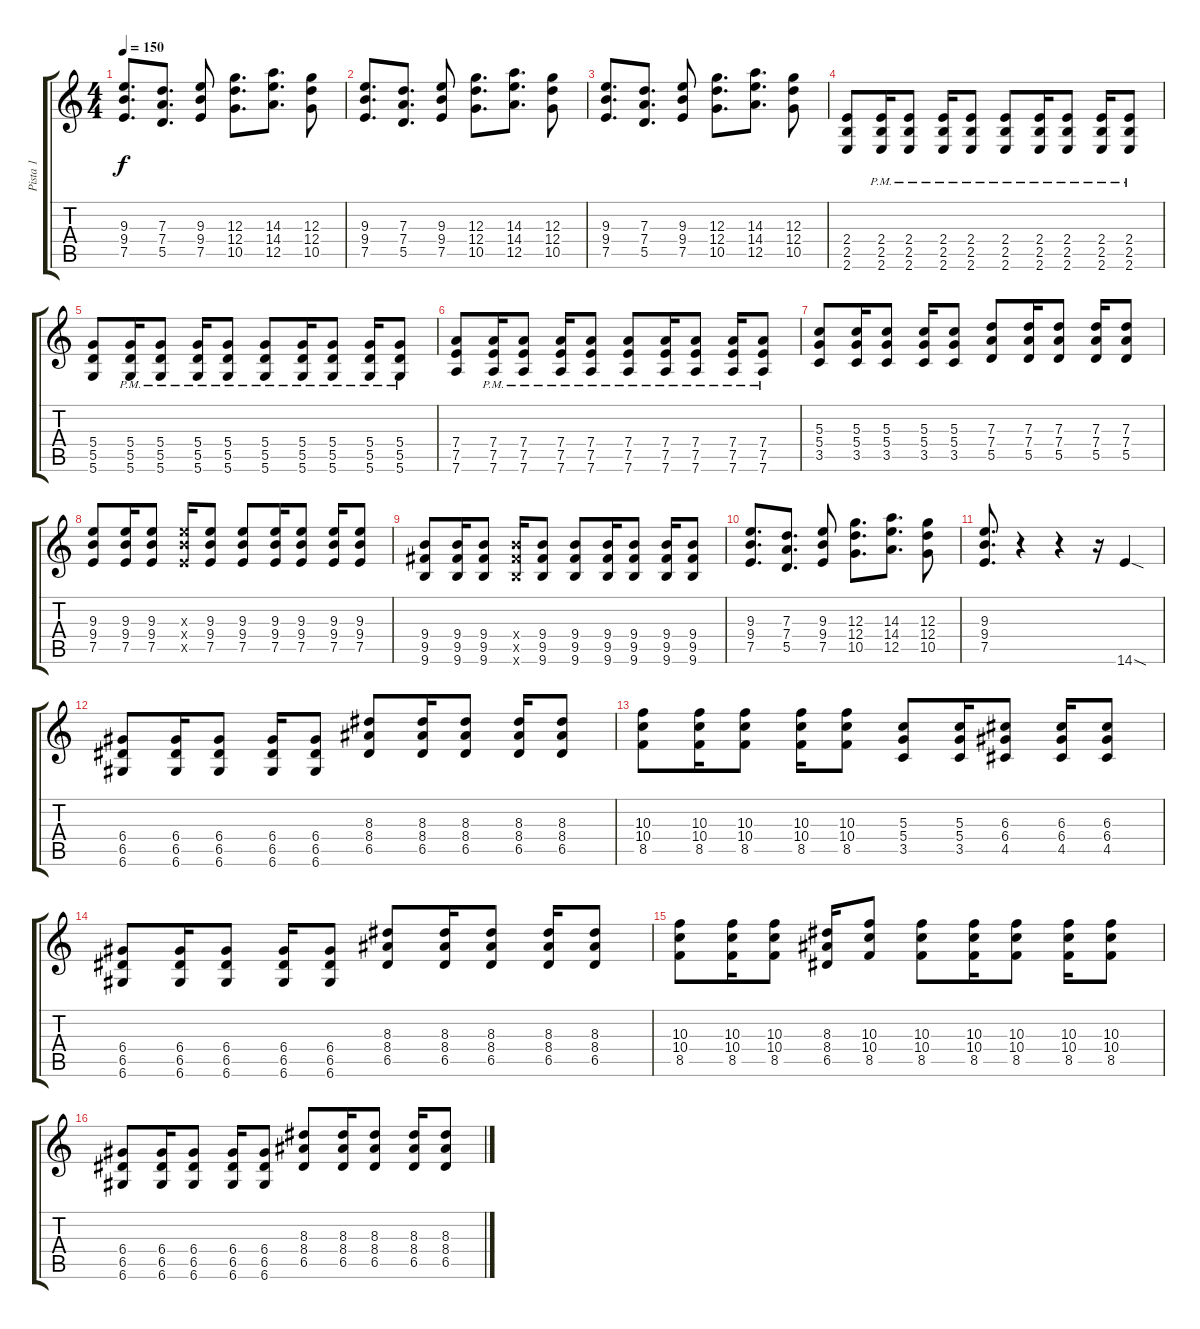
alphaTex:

\track ("Pista 1" "Pista 1") {instrument distortionguitar}
\staff {score tabs}
\tuning (E4 B3 G3 D3 A2 D2) {hide}
\ts (4 4)
\tempo 150
\clef g2
\ks c
(9.3 9.4 7.5).8{d dy f} (7.3 7.4 5.5).8{d} (9.3 9.4 7.5).8 (12.3 12.4 10.5).8{d} (14.3 14.4 12.5).8{d} (12.3 12.4 10.5).8 |
(9.3 9.4 7.5).8{d} (7.3 7.4 5.5).8{d} (9.3 9.4 7.5).8 (12.3 12.4 10.5).8{d} (14.3 14.4 12.5).8{d} (12.3 12.4 10.5).8 |
(9.3 9.4 7.5).8{d} (7.3 7.4 5.5).8{d} (9.3 9.4 7.5).8 (12.3 12.4 10.5).8{d} (14.3 14.4 12.5).8{d} (12.3 12.4 10.5).8 |
(2.4 2.5 2.6).8 (2.4{pm} 2.5{pm} 2.6{pm}).16 (2.4{pm} 2.5{pm} 2.6{pm}).8 (2.4{pm} 2.5 2.6{pm}).16 (2.4{pm} 2.5{pm} 2.6{pm}).8 (2.4{pm} 2.5{pm} 2.6{pm}).8 (2.4{pm} 2.5{pm} 2.6{pm}).16 (2.4{pm} 2.5{pm} 2.6{pm}).8 (2.4{pm} 2.5 2.6{pm}).16 (2.4{pm} 2.5{pm} 2.6{pm}).8 |
(5.4 5.5 5.6).8 (5.4{pm} 5.5{pm} 5.6{pm}).16 (5.4{pm} 5.5{pm} 5.6{pm}).8 (5.4{pm} 5.5{pm} 5.6{pm}).16 (5.4{pm} 5.5{pm} 5.6{pm}).8 (5.4{pm} 5.5{pm} 5.6{pm}).8 (5.4{pm} 5.5{pm} 5.6{pm}).16 (5.4{pm} 5.5{pm} 5.6{pm}).8 (5.4{pm} 5.5{pm} 5.6{pm}).16 (5.4{pm} 5.5{pm} 5.6{pm}).8 |
(7.4 7.5 7.6).8 (7.4{pm} 7.5{pm} 7.6{pm}).16 (7.4{pm} 7.5{pm} 7.6{pm}).8 (7.4{pm} 7.5{pm} 7.6{pm}).16 (7.4{pm} 7.5{pm} 7.6{pm}).8 (7.4{pm} 7.5{pm} 7.6{pm}).8 (7.4{pm} 7.5{pm} 7.6{pm}).16 (7.4{pm} 7.5{pm} 7.6{pm}).8 (7.4{pm} 7.5{pm} 7.6{pm}).16 (7.4{pm} 7.5{pm} 7.6{pm}).8 |
(5.3 5.4 3.5).8 (5.3 5.4 3.5).16 (5.3 5.4 3.5).8 (5.3 5.4 3.5).16 (5.3 5.4 3.5).8 (7.3 7.4 5.5).8 (7.3 7.4 5.5).16 (7.3 7.4 5.5).8 (7.3 7.4 5.5).16 (7.3 7.4 5.5).8 |
(9.3 9.4 7.5).8 (9.3 9.4 7.5).16 (9.3 9.4 7.5).8 (9.3{x} 9.4{x} 7.5{x}).16 (9.3 9.4 7.5).8 (9.3 9.4 7.5).8 (9.3 9.4 7.5).16 (9.3 9.4 7.5).8 (9.3 9.4 7.5).16 (9.3 9.4 7.5).8 |
(9.4 9.5 9.6).8 (9.4 9.5 9.6).16 (9.4 9.5 9.6).8 (9.4{x} 9.5{x} 9.6{x}).16 (9.4 9.5 9.6).8 (9.4 9.5 9.6).8 (9.4 9.5 9.6).16 (9.4 9.5 9.6).8 (9.4 9.5 9.6).16 (9.4 9.5 9.6).8 |
(9.3 9.4 7.5).8{d} (7.3 7.4 5.5).8{d} (9.3 9.4 7.5).8 (12.3 12.4 10.5).8{d} (14.3 14.4 12.5).8{d} (12.3 12.4 10.5).8 |
(9.3 9.4 7.5).8{d} r.4 r.4 r.16 14.6{sod}.4 |
(6.4 6.5 6.6).8 (6.4 6.5 6.6).16 (6.4 6.5 6.6).8 (6.4 6.5 6.6).16 (6.4 6.5 6.6).8 (8.3 8.4 6.5).8 (8.3 8.4 6.5).16 (8.3 8.4 6.5).8 (8.3 8.4 6.5).16 (8.3 8.4 6.5).8 |
(10.3 10.4 8.5).8 (10.3 10.4 8.5).16 (10.3 10.4 8.5).8 (10.3 10.4 8.5).16 (10.3 10.4 8.5).8 (5.3 5.4 3.5).8 (5.3 5.4 3.5).16 (6.3 6.4 4.5).8 (6.3 6.4 4.5).16 (6.3 6.4 4.5).8 |
(6.4 6.5 6.6).8 (6.4 6.5 6.6).16 (6.4 6.5 6.6).8 (6.4 6.5 6.6).16 (6.4 6.5 6.6).8 (8.3 8.4 6.5).8 (8.3 8.4 6.5).16 (8.3 8.4 6.5).8 (8.3 8.4 6.5).16 (8.3 8.4 6.5).8 |
(10.3 10.4 8.5).8 (10.3 10.4 8.5).16 (10.3 10.4 8.5).8 (8.3 8.4 6.5).16 (10.3 10.4 8.5).8 (10.3 10.4 8.5).8 (10.3 10.4 8.5).16 (10.3 10.4 8.5).8 (10.3 10.4 8.5).16 (10.3 10.4 8.5).8 |
(6.4 6.5 6.6).8 (6.4 6.5 6.6).16 (6.4 6.5 6.6).8 (6.4 6.5 6.6).16 (6.4 6.5 6.6).8 (8.3 8.4 6.5).8 (8.3 8.4 6.5).16 (8.3 8.4 6.5).8 (8.3 8.4 6.5).16 (8.3 8.4 6.5).8
